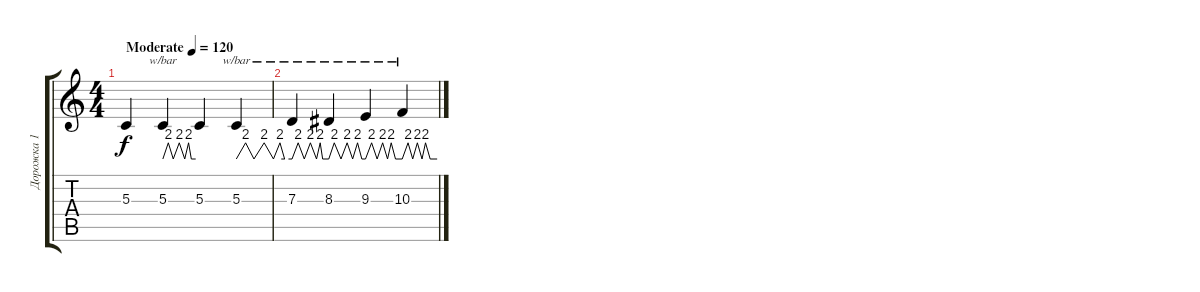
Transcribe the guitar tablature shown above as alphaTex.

\track ("Дорожка 1" "Дорожка 1") {instrument acousticgrandpiano}
\staff {score tabs}
\tuning (E4 B3 G3 D3 A2 E2) {hide}
\ts (4 4)
\tempo (120 "Moderate")
\clef g2
\ks c
5.3.4{dy f instrument acousticgrandpiano} 5.3.4{tbe (custom default 0 0 10 8 19 0 30 8 40 0 47 8 52 0 60 0)} 5.3.4 5.3.4{tbe (custom default 0 0 10 8 19 0 30 8 40 0 47 8 52 0 60 0)} |
7.3.4{tbe (custom default 0 0 10 8 20 0 30 8 40 0 46 8 50 0 60 0)} 8.3.4{tbe (custom default 0 0 9 8 20 0 30 8 39 0 47 8 54 0 60 0)} 9.3.4{tbe (custom default 0 0 10 8 19 0 28 8 36 0 42 8 49 0 60 0)} 10.3.4{tbe (custom default 0 0 10 8 18 0 26 8 34 0 40 8 48 0 60 0)}
